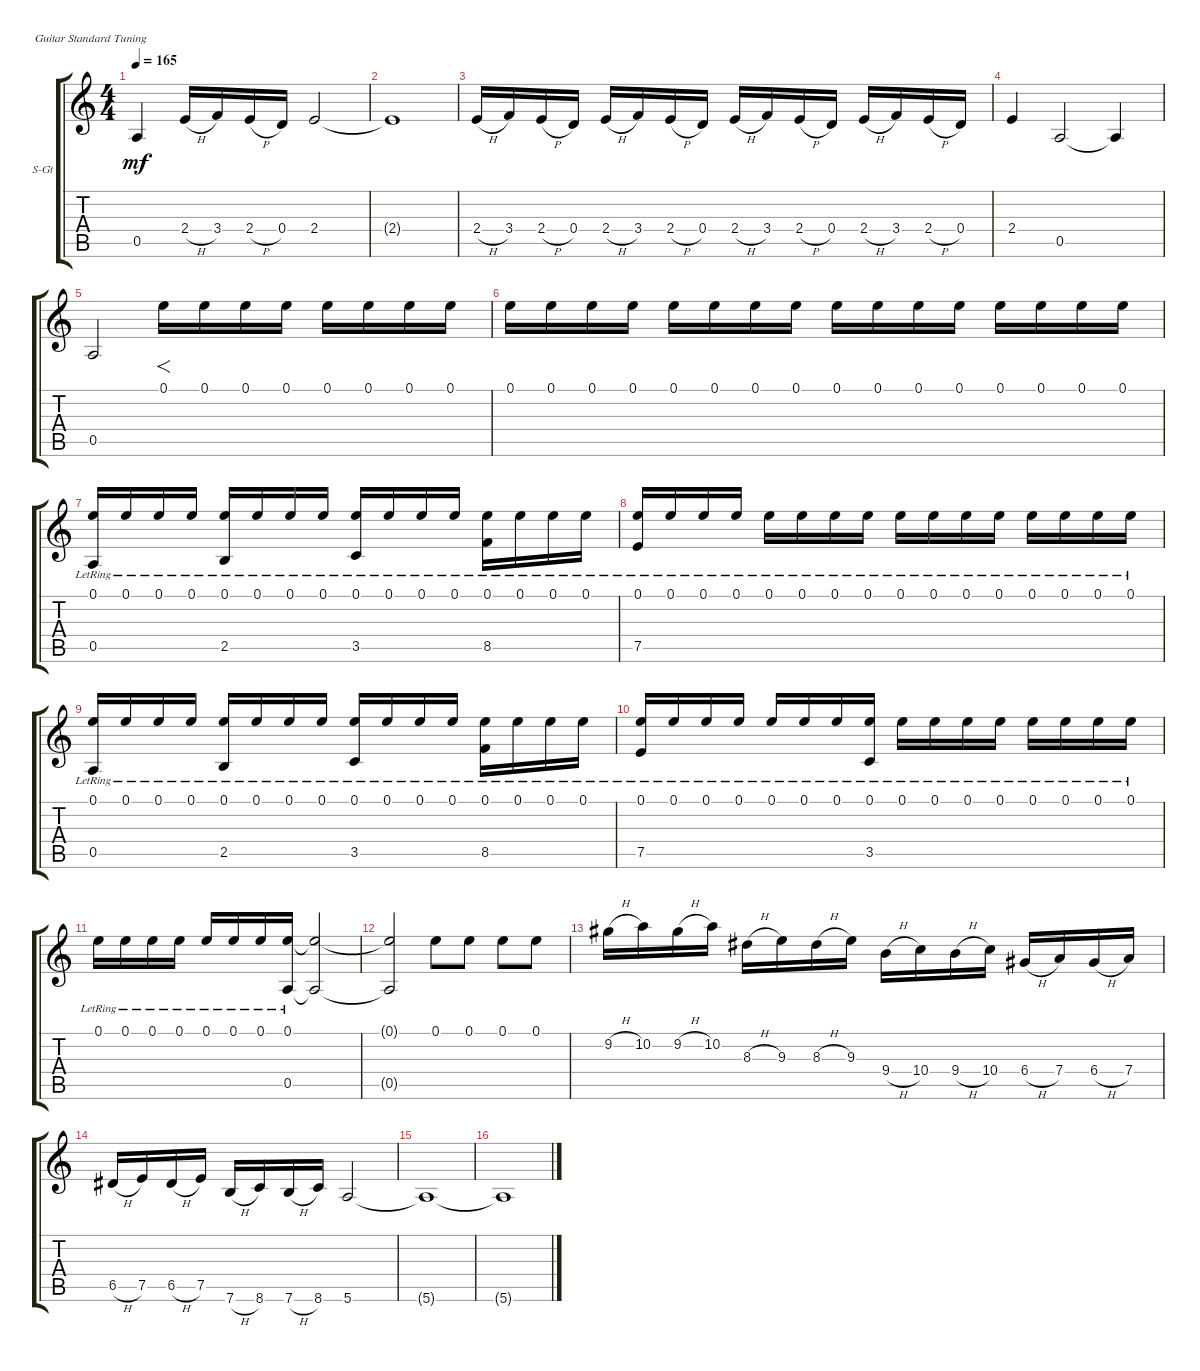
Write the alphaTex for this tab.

\defaultSystemsLayout 4
\bracketExtendMode groupsimilarinstruments
\firstSystemTrackNameOrientation horizontal
\otherSystemsTrackNameOrientation horizontal
\track ("Steel Guitar" "S-Gt") {instrument acousticguitarsteel}
\staff {score tabs}
\tuning (E4 B3 G3 D3 A2 E2)
\ts (4 4)
\tempo 165
\clef g2
\ks c
0.5.4{dy mf instrument acousticguitarsteel} 2.4{h}.16 3.4.16 2.4{h}.16 0.4.16 2.4.2 |
2.4{t}.1 |
2.4{h}.16 3.4.16 2.4{h}.16 0.4.16 2.4{h}.16 3.4.16 2.4{h}.16 0.4.16 2.4{h}.16 3.4.16 2.4{h}.16 0.4.16 2.4{h}.16 3.4.16 2.4{h}.16 0.4.16 |
2.4.4 0.5.2 0.5{t}.4 |
0.5.2 0.1.16{f} 0.1.16 0.1.16 0.1.16 0.1.16 0.1.16 0.1.16 0.1.16 |
0.1.16 0.1.16 0.1.16 0.1.16 0.1.16 0.1.16 0.1.16 0.1.16 0.1.16 0.1.16 0.1.16 0.1.16 0.1.16 0.1.16 0.1.16 0.1.16 |
(0.1{lr} 0.5{lr}).16 0.1{lr}.16 0.1{lr}.16 0.1{lr}.16 (0.1{lr} 2.5{lr}).16 0.1{lr}.16 0.1{lr}.16 0.1{lr}.16 (0.1{lr} 3.5{lr}).16 0.1{lr}.16 0.1{lr}.16 0.1{lr}.16 (0.1{lr} 8.5{lr}).16 0.1{lr}.16 0.1{lr}.16 0.1{lr}.16 |
(0.1{lr} 7.5{lr}).16 0.1{lr}.16 0.1{lr}.16 0.1{lr}.16 0.1{lr}.16 0.1{lr}.16 0.1{lr}.16 0.1{lr}.16 0.1{lr}.16 0.1{lr}.16 0.1{lr}.16 0.1{lr}.16 0.1{lr}.16 0.1{lr}.16 0.1{lr}.16 0.1{lr}.16 |
(0.1{lr} 0.5{lr}).16 0.1{lr}.16 0.1{lr}.16 0.1{lr}.16 (0.1{lr} 2.5{lr}).16 0.1{lr}.16 0.1{lr}.16 0.1{lr}.16 (0.1{lr} 3.5{lr}).16 0.1{lr}.16 0.1{lr}.16 0.1{lr}.16 (0.1{lr} 8.5{lr}).16 0.1{lr}.16 0.1{lr}.16 0.1{lr}.16 |
(0.1{lr} 7.5{lr}).16 0.1{lr}.16 0.1{lr}.16 0.1{lr}.16 0.1{lr}.16 0.1{lr}.16 0.1{lr}.16 (0.1{lr} 3.5{lr}).16 0.1{lr}.16 0.1{lr}.16 0.1{lr}.16 0.1{lr}.16 0.1{lr}.16 0.1{lr}.16 0.1{lr}.16 0.1{lr}.16 |
0.1{lr}.16 0.1{lr}.16 0.1{lr}.16 0.1{lr}.16 0.1{lr}.16 0.1{lr}.16 0.1{lr}.16 (0.1{lr} 0.5{lr}).16 (0.5{t} 0.1{t}).2 |
(0.5{t} 0.1{t}).2 0.1.8 0.1.8 0.1.8 0.1.8 |
9.2{h}.16 10.2.16 9.2{h}.16 10.2.16 8.3{h}.16 9.3.16 8.3{h}.16 9.3.16 9.4{h}.16 10.4.16 9.4{h}.16 10.4.16 6.4{h}.16 7.4.16 6.4{h}.16 7.4.16 |
6.5{h}.16 7.5.16 6.5{h}.16 7.5.16 7.6{h}.16 8.6.16 7.6{h}.16 8.6.16 5.6.2 |
5.6{t}.1 |
5.6{t}.1
